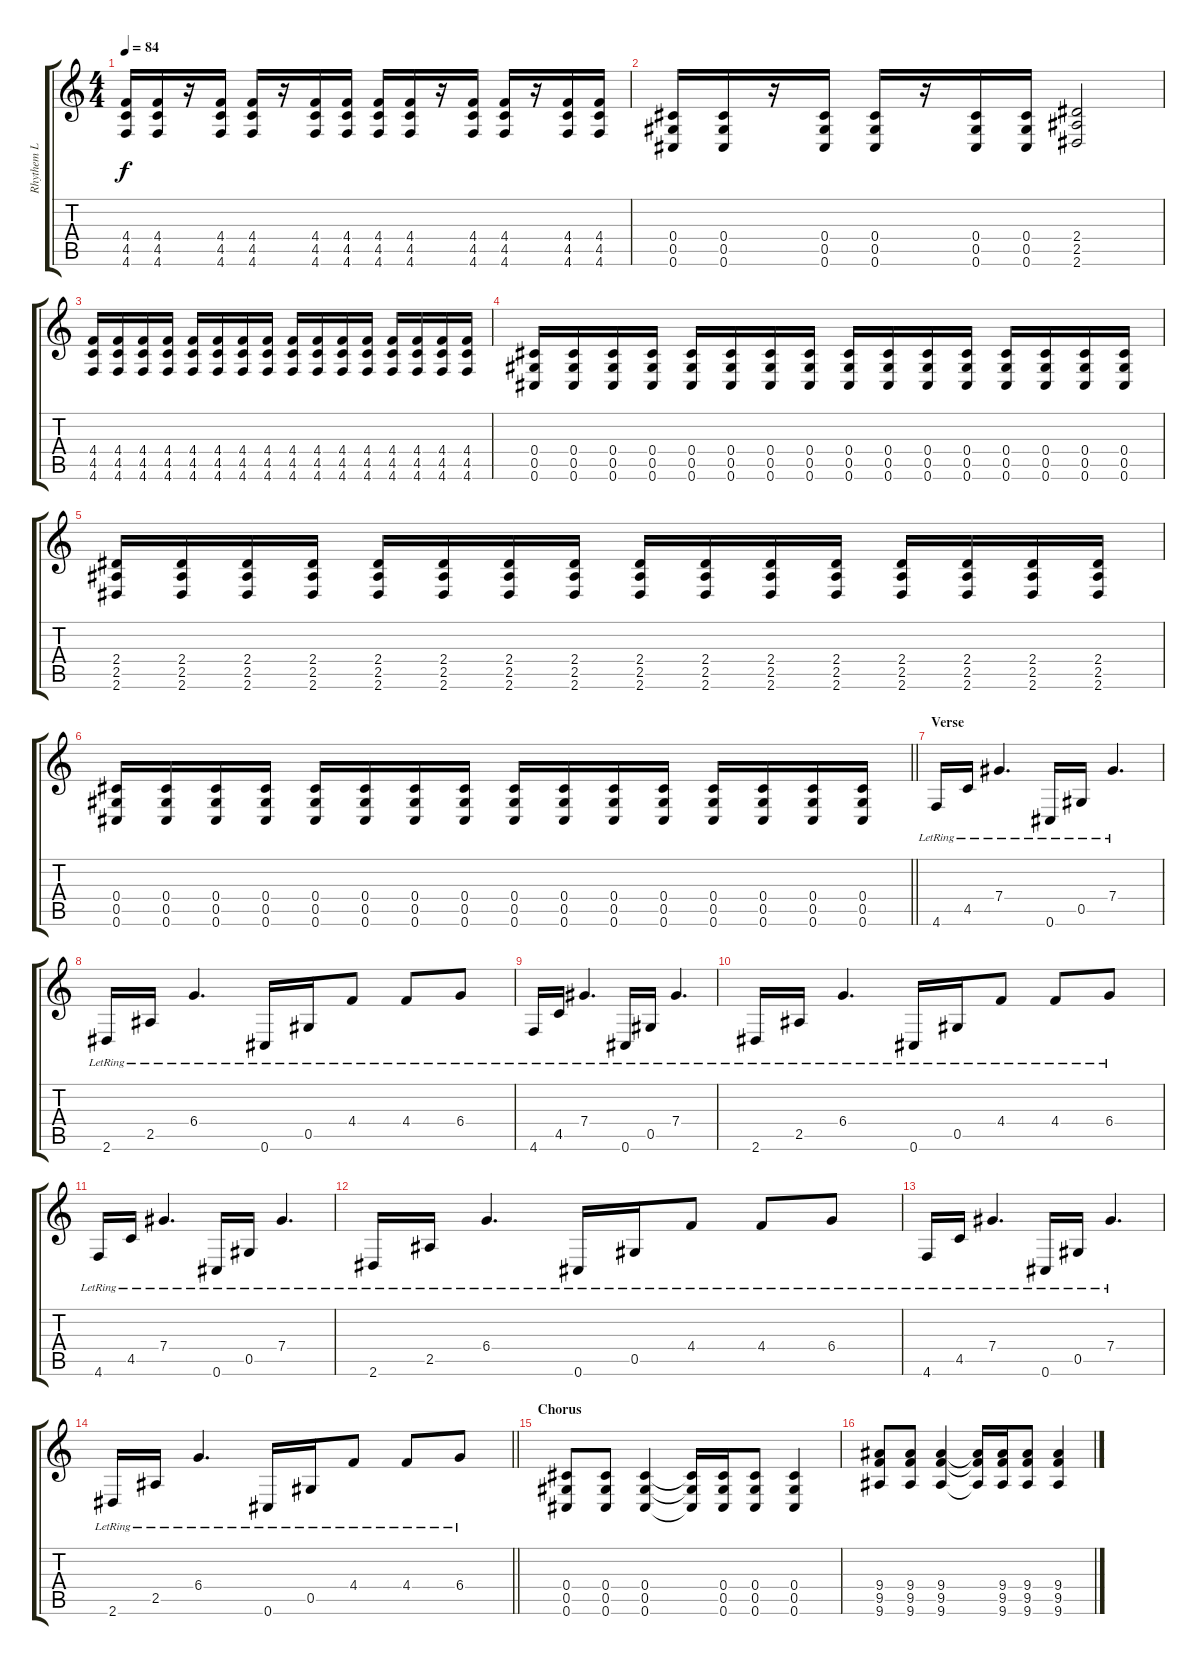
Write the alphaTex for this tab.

\track ("Rhythem L" "Rhythem L") {instrument electricguitarjazz}
\staff {score tabs}
\tuning (Eb4 Bb3 Gb3 Db3 Ab2 Db2) {hide}
\ts (4 4)
\tempo 84
\clef g2
\ks c
(4.4 4.5 4.6).16{dy f instrument distortionguitar} (4.4 4.5 4.6).16 r.16 (4.4 4.5 4.6).16 (4.4 4.5 4.6).16 r.16 (4.4 4.5 4.6).16 (4.4 4.5 4.6).16 (4.4 4.5 4.6).16 (4.4 4.5 4.6).16 r.16 (4.4 4.5 4.6).16 (4.4 4.5 4.6).16 r.16 (4.4 4.5 4.6).16 (4.4 4.5 4.6).16 |
(0.4 0.5 0.6).16 (0.4 0.5 0.6).16 r.16 (0.4 0.5 0.6).16 (0.4 0.5 0.6).16 r.16 (0.4 0.5 0.6).16 (0.4 0.5 0.6).16 (2.4 2.5 2.6).2 |
(4.4 4.5 4.6).16 (4.4 4.5 4.6).16 (4.4 4.5 4.6).16 (4.4 4.5 4.6).16 (4.4 4.5 4.6).16 (4.4 4.5 4.6).16 (4.4 4.5 4.6).16 (4.4 4.5 4.6).16 (4.4 4.5 4.6).16 (4.4 4.5 4.6).16 (4.4 4.5 4.6).16 (4.4 4.5 4.6).16 (4.4 4.5 4.6).16 (4.4 4.5 4.6).16 (4.4 4.5 4.6).16 (4.4 4.5 4.6).16 |
(0.4 0.5 0.6).16 (0.4 0.5 0.6).16 (0.4 0.5 0.6).16 (0.4 0.5 0.6).16 (0.4 0.5 0.6).16 (0.4 0.5 0.6).16 (0.4 0.5 0.6).16 (0.4 0.5 0.6).16 (0.4 0.5 0.6).16 (0.4 0.5 0.6).16 (0.4 0.5 0.6).16 (0.4 0.5 0.6).16 (0.4 0.5 0.6).16 (0.4 0.5 0.6).16 (0.4 0.5 0.6).16 (0.4 0.5 0.6).16 |
(2.4 2.5 2.6).16 (2.4 2.5 2.6).16 (2.4 2.5 2.6).16 (2.4 2.5 2.6).16 (2.4 2.5 2.6).16 (2.4 2.5 2.6).16 (2.4 2.5 2.6).16 (2.4 2.5 2.6).16 (2.4 2.5 2.6).16 (2.4 2.5 2.6).16 (2.4 2.5 2.6).16 (2.4 2.5 2.6).16 (2.4 2.5 2.6).16 (2.4 2.5 2.6).16 (2.4 2.5 2.6).16 (2.4 2.5 2.6).16 |
\barLineRight lightlight
(0.4 0.5 0.6).16 (0.4 0.5 0.6).16 (0.4 0.5 0.6).16 (0.4 0.5 0.6).16 (0.4 0.5 0.6).16 (0.4 0.5 0.6).16 (0.4 0.5 0.6).16 (0.4 0.5 0.6).16 (0.4 0.5 0.6).16 (0.4 0.5 0.6).16 (0.4 0.5 0.6).16 (0.4 0.5 0.6).16 (0.4 0.5 0.6).16 (0.4 0.5 0.6).16 (0.4 0.5 0.6).16 (0.4 0.5 0.6).16 |
\section ("" "Verse")
4.6{lr}.16{instrument electricguitarjazz} 4.5{lr}.16 7.4{lr}.4{d} 0.6{lr}.16 0.5{lr}.16 7.4{lr}.4{d} |
2.6{lr}.16 2.5{lr}.16 6.4{lr}.4{d} 0.6{lr}.16 0.5{lr}.16 4.4{lr}.8 4.4{lr}.8 6.4{lr}.8 |
4.6{lr}.16 4.5{lr}.16 7.4{lr}.4{d} 0.6{lr}.16 0.5{lr}.16 7.4{lr}.4{d} |
2.6{lr}.16 2.5{lr}.16 6.4{lr}.4{d} 0.6{lr}.16 0.5{lr}.16 4.4{lr}.8 4.4{lr}.8 6.4{lr}.8 |
4.6{lr}.16 4.5{lr}.16 7.4{lr}.4{d} 0.6{lr}.16 0.5{lr}.16 7.4{lr}.4{d} |
2.6{lr}.16 2.5{lr}.16 6.4{lr}.4{d} 0.6{lr}.16 0.5{lr}.16 4.4{lr}.8 4.4{lr}.8 6.4{lr}.8 |
4.6{lr}.16 4.5{lr}.16 7.4{lr}.4{d} 0.6{lr}.16 0.5{lr}.16 7.4{lr}.4{d} |
\barLineRight lightlight
2.6{lr}.16 2.5{lr}.16 6.4{lr}.4{d} 0.6{lr}.16 0.5{lr}.16 4.4{lr}.8 4.4{lr}.8 6.4{lr}.8 |
\section ("" "Chorus")
(0.4 0.5 0.6).8{instrument distortionguitar} (0.4 0.5 0.6).8 (0.4 0.5 0.6).4 (0.4{t} 0.5{t} 0.6{t}).16 (0.4 0.5 0.6).16 (0.4 0.5 0.6).8 (0.4 0.5 0.6).4 |
(9.4 9.5 9.6).8 (9.4 9.5 9.6).8 (9.4 9.5 9.6).4 (9.4{t} 9.5{t} 9.6{t}).16 (9.4 9.5 9.6).16 (9.4 9.5 9.6).8 (9.4 9.5 9.6).4
